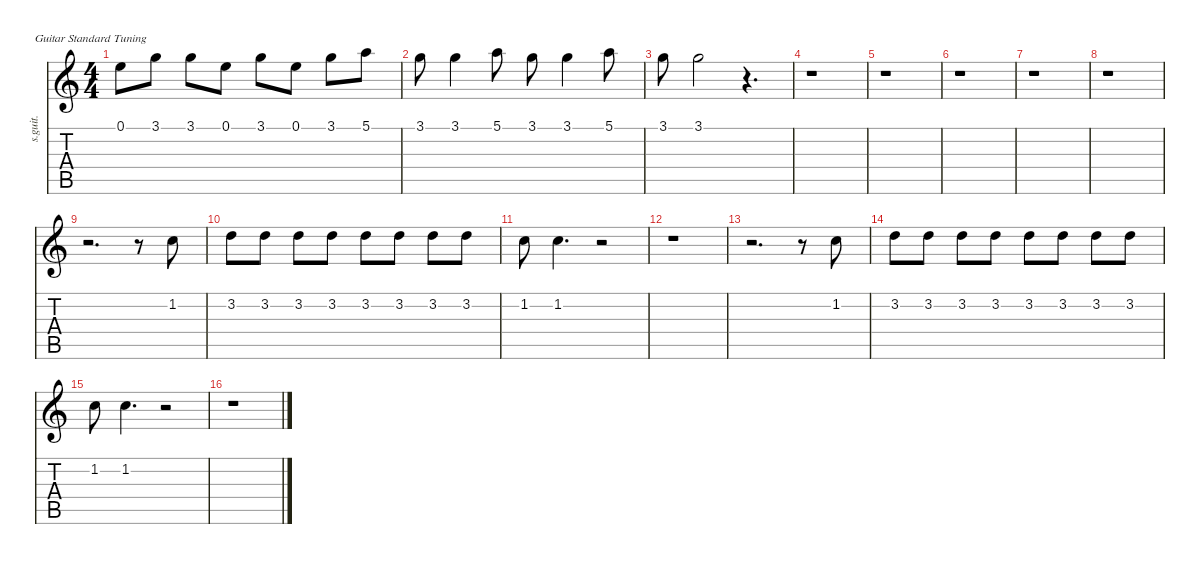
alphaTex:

\defaultSystemsLayout 4
\hideDynamics
\bracketExtendMode nobrackets
\track ("Liza Strike" "s.guit.") {instrument clarinet}
\staff {score tabs}
\tuning (E4 B3 G3 D3 A2 E2)
\displaytranspose 12
\ts (4 4)
\tempo (107 hide)
\clef g2
\ks c
0.1.8{dy mp} 3.1.8 3.1.8 0.1.8 3.1.8 0.1.8 3.1.8 5.1.8 |
3.1.8 3.1.4 5.1.8 3.1.8 3.1.4 5.1.8 |
3.1.8 3.1.2 r.4{d} |
r.1 |
r.1 |
r.1 |
r.1 |
r.1 |
r.2{d} r.8 1.2.8 |
3.2.8 3.2.8 3.2.8 3.2.8 3.2.8 3.2.8 3.2.8 3.2.8 |
1.2.8 1.2.4{d} r.2 |
r.1 |
r.2{d} r.8 1.2.8 |
3.2.8 3.2.8 3.2.8 3.2.8 3.2.8 3.2.8 3.2.8 3.2.8 |
1.2.8 1.2.4{d} r.2 |
r.1
